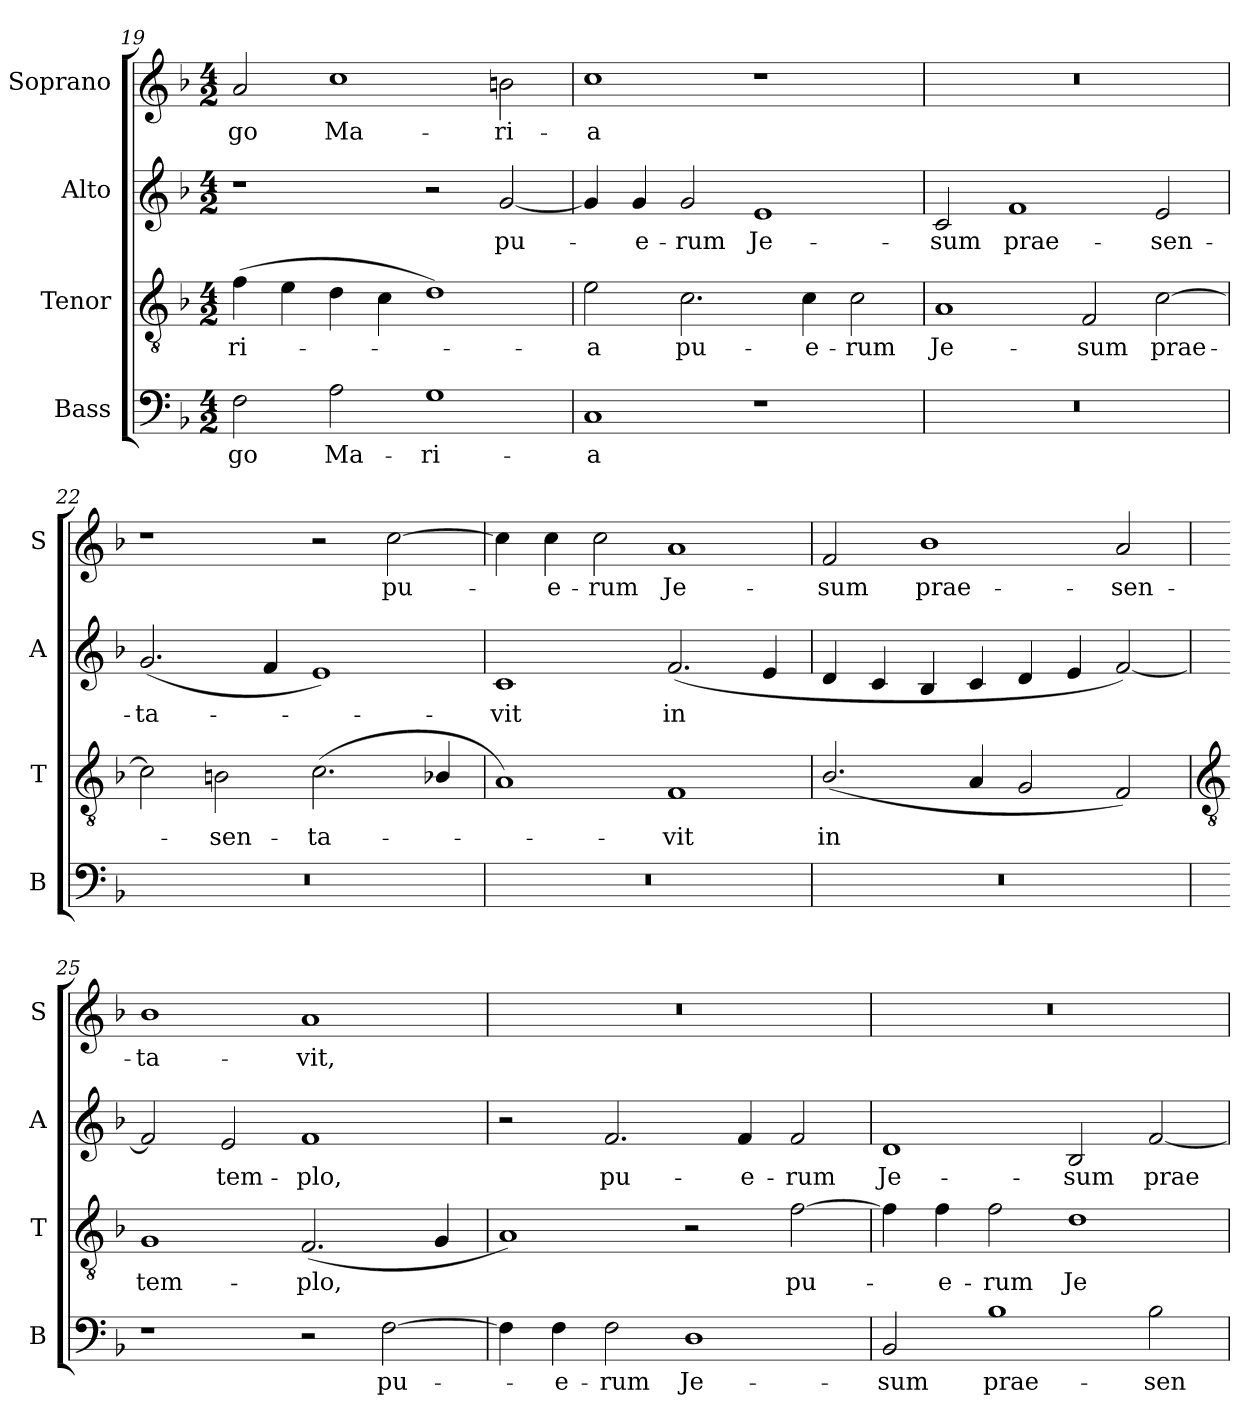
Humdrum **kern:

**kern	**text	**kern	**text	**kern	**text	**kern	**text
*part4	*part4	*part3	*part3	*part2	*part2	*part1	*part1
*staff4	*staff4	*staff3	*staff3	*staff2	*staff2	*staff1	*staff1
*I"Bass	*	*I"Tenor	*	*I"Alto	*	*I"Soprano	*
*I'B	*	*I'T	*	*I'A	*	*I'S	*
!!LO:LB:g=z
*clefF4	*	*clefGv2	*	*clefG2	*	*clefG2	*
*k[b-]	*	*k[b-]	*	*k[b-]	*	*k[b-]	*
*F:	*	*F:	*	*F:	*	*F:	*
*M4/2	*	*M4/2	*	*M4/2	*	*M4/2	*
=19	=19	=19	=19	=19	=19	=19	=19
!	!LO:LY:b	!	!LO:LY:b	!	!	!	!LO:LY:b
2F	-go	(>4f	-ri-	1r	.	2a	-go
.	.	4e	.	.	.	.	.
!	!LO:LY:b	!	!	!	!	!	!LO:LY:b
2A	Ma-	4d	.	.	.	1cc	Ma-
.	.	4c	.	.	.	.	.
!	!LO:LY:b	!	!	!	!	!	!
1G	-ri-	1d)	.	2r	.	.	.
!	!	!	!	!	!LO:LY:b	!	!LO:LY:b
.	.	.	.	[2g	pu-	2bn	-ri-
=20	=20	=20	=20	=20	=20	=20	=20
!	!LO:LY:b	!	!LO:LY:b	!	!	!	!LO:LY:b
1C	-a	2e	a	4g]	.	1cc	-a
!	!	!	!	!	!LO:LY:b	!	!
.	.	.	.	4g	e-	.	.
!	!	!	!LO:LY:b	!	!LO:LY:b	!	!
.	.	2.c	pu-	2g	-rum	.	.
!	!	!	!	!	!LO:LY:b	!	!
1r	.	.	.	1e	Je-	1r	.
!	!	!	!LO:LY:b	!	!	!	!
.	.	4c	-e-	.	.	.	.
!	!	!	!LO:LY:b	!	!	!	!
.	.	2c	-rum	.	.	.	.
=21	=21	=21	=21	=21	=21	=21	=21
!	!	!	!LO:LY:b	!	!LO:LY:b	!	!
0r	.	1A	Je-	2c	-sum	0r	.
!	!	!	!	!	!LO:LY:b	!	!
.	.	.	.	1f	prae-	.	.
!	!	!	!LO:LY:b	!	!	!	!
.	.	2F	-sum	.	.	.	.
!	!	!	!LO:LY:b	!	!LO:LY:b	!	!
.	.	[2c	prae-	2e	-sen-	.	.
=22	=22	=22	=22	=22	=22	=22	=22
!	!	!	!	!	!LO:LY:b	!	!
0r	.	2c]	.	(<2.g	-ta-	1r	.
!	!	!	!LO:LY:b	!	!	!	!
.	.	2Bn	sen-	.	.	.	.
.	.	.	.	4f	.	.	.
!	!	!	!LO:LY:b	!	!	!	!
.	.	(<2.c	-ta-	1e)	.	2r	.
!	!	!	!	!	!	!	!LO:LY:b
.	.	.	.	.	.	[2cc	pu-
.	.	4B-X/	.	.	.	.	.
=23	=23	=23	=23	=23	=23	=23	=23
!	!	!	!	!	!LO:LY:b	!	!
0r	.	1A)	.	1c	vit	4cc]	.
!	!	!	!	!	!	!	!LO:LY:b
.	.	.	.	.	.	4cc	e-
!	!	!	!	!	!	!	!LO:LY:b
.	.	.	.	.	.	2cc	-rum
!	!	!	!LO:LY:b	!	!LO:LY:b	!	!LO:LY:b
.	.	1F	vit	(<2.f	in	1a	Je-
.	.	.	.	4e	.	.	.
=24	=24	=24	=24	=24	=24	=24	=24
!	!	!	!LO:LY:b	!	!	!	!LO:LY:b
0r	.	(<2.B-/	in	4d	.	2f	-sum
.	.	.	.	4c	.	.	.
!	!	!	!	!	!	!	!LO:LY:b
.	.	.	.	4B-	.	1b-	prae-
.	.	4A	.	4c	.	.	.
.	.	2G	.	4d	.	.	.
.	.	.	.	4e	.	.	.
!	!	!	!	!	!	!	!LO:LY:b
.	.	2F)	.	[2f)	.	2a	-sen-
!!LO:LB:g=z
=25	=25	=25	=25	=25	=25	=25	=25
*	*	*clefGv2	*	*	*	*	*
!	!	!	!LO:LY:b	!	!	!	!LO:LY:b
1r	.	1G	tem-	2f]	.	1b-	-ta-
!	!	!	!	!	!LO:LY:b	!	!
.	.	.	.	2e	tem-	.	.
!	!	!	!LO:LY:b	!	!LO:LY:b	!	!LO:LY:b
2r	.	(<2.F	-plo,	1f	-plo,	1a	-vit,
!	!LO:LY:b	!	!	!	!	!	!
[2F	pu-	.	.	.	.	.	.
.	.	4G	.	.	.	.	.
=26	=26	=26	=26	=26	=26	=26	=26
4F]	.	1A)	.	2r	.	0r	.
!	!LO:LY:b	!	!	!	!	!	!
4F	e-	.	.	.	.	.	.
!	!LO:LY:b	!	!	!	!LO:LY:b	!	!
2F	-rum	.	.	2.f	pu-	.	.
!	!LO:LY:b	!	!	!	!	!	!
1D	Je-	2r	.	.	.	.	.
!	!	!	!	!	!LO:LY:b	!	!
.	.	.	.	4f	-e-	.	.
!	!	!	!LO:LY:b	!	!LO:LY:b	!	!
.	.	[2f	pu-	2f	-rum	.	.
=27	=27	=27	=27	=27	=27	=27	=27
!	!LO:LY:b	!	!	!	!LO:LY:b	!	!
2BB-	-sum	4f]	.	1d	Je-	0r	.
!	!	!	!LO:LY:b	!	!	!	!
.	.	4f	e-	.	.	.	.
!	!LO:LY:b	!	!LO:LY:b	!	!	!	!
1B-	prae-	2f	-rum	.	.	.	.
!	!	!	!LO:LY:b	!	!LO:LY:b	!	!
.	.	1d	Je-	2B-	-sum	.	.
!	!LO:LY:b	!	!	!	!LO:LY:b	!	!
2B-	-sen-	.	.	[2f	prae-	.	.
=	=	=	=	=	=	=	=
*-	*-	*-	*-	*-	*-	*-	*-
